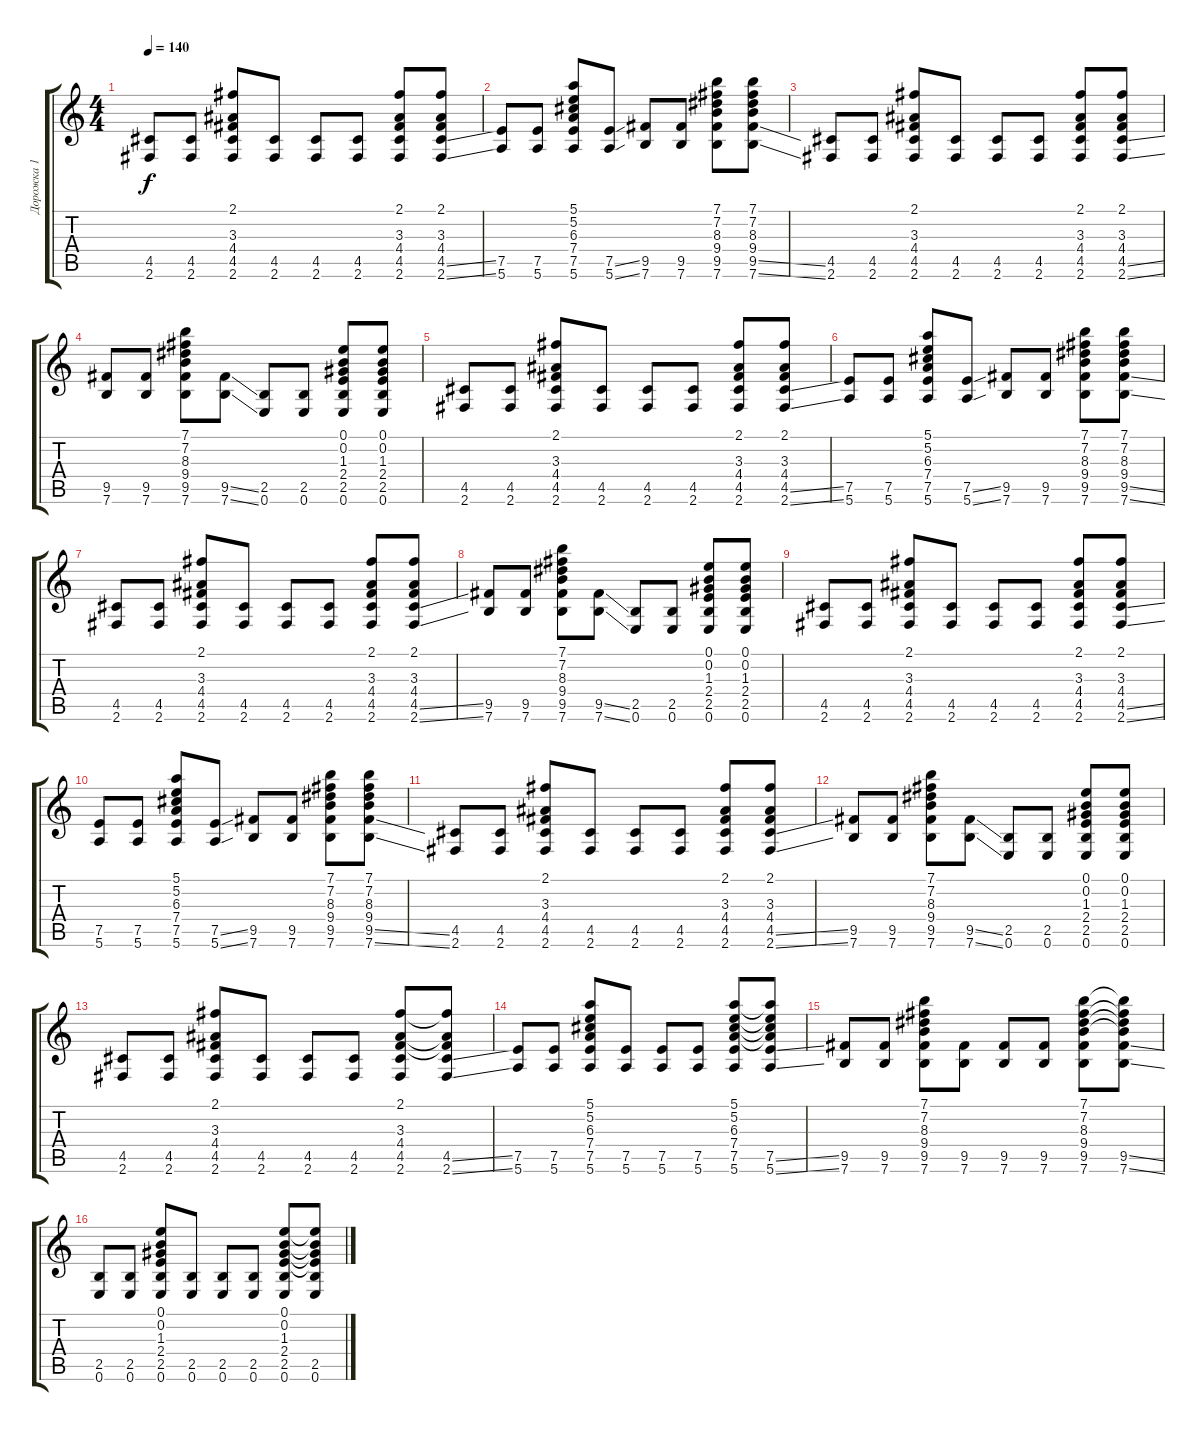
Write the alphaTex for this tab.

\track ("Дорожка 1" "Дорожка 1") {instrument acousticguitarsteel}
\staff {score tabs}
\tuning (E4 B3 G3 D3 A2 E2) {hide}
\ts (4 4)
\tempo 140
\clef g2
\ks c
(4.5 2.6).8{dy f instrument acousticguitarsteel} (4.5 2.6).8 (2.1 3.3 4.4 4.5 2.6).8 (4.5 2.6).8 (4.5 2.6).8 (4.5 2.6).8 (2.1 3.3 4.4 4.5 2.6).8 (2.1 3.3 4.4 4.5{ss} 2.6{ss}).8 |
(7.5 5.6).8 (7.5 5.6).8 (5.1 5.2 6.3 7.4 7.5 5.6).8 (7.5{ss} 5.6{ss}).8 (9.5 7.6).8 (9.5 7.6).8 (7.1 7.2 8.3 9.4 9.5 7.6).8 (7.1 7.2 8.3 9.4 9.5{ss} 7.6{ss}).8 |
(4.5 2.6).8 (4.5 2.6).8 (2.1 3.3 4.4 4.5 2.6).8 (4.5 2.6).8 (4.5 2.6).8 (4.5 2.6).8 (2.1 3.3 4.4 4.5 2.6).8 (2.1 3.3 4.4 4.5{ss} 2.6{ss}).8 |
(9.5 7.6).8 (9.5 7.6).8 (7.1 7.2 8.3 9.4 9.5 7.6).8 (9.5{ss} 7.6{ss}).8 (2.5 0.6).8 (2.5 0.6).8 (0.1 0.2 1.3 2.4 2.5 0.6).8 (0.1 0.2 1.3 2.4 2.5 0.6).8 |
(4.5 2.6).8 (4.5 2.6).8 (2.1 3.3 4.4 4.5 2.6).8 (4.5 2.6).8 (4.5 2.6).8 (4.5 2.6).8 (2.1 3.3 4.4 4.5 2.6).8 (2.1 3.3 4.4 4.5{ss} 2.6{ss}).8 |
(7.5 5.6).8 (7.5 5.6).8 (5.1 5.2 6.3 7.4 7.5 5.6).8 (7.5{ss} 5.6{ss}).8 (9.5 7.6).8 (9.5 7.6).8 (7.1 7.2 8.3 9.4 9.5 7.6).8 (7.1 7.2 8.3 9.4 9.5{ss} 7.6{ss}).8 |
(4.5 2.6).8 (4.5 2.6).8 (2.1 3.3 4.4 4.5 2.6).8 (4.5 2.6).8 (4.5 2.6).8 (4.5 2.6).8 (2.1 3.3 4.4 4.5 2.6).8 (2.1 3.3 4.4 4.5{ss} 2.6{ss}).8 |
(9.5 7.6).8 (9.5 7.6).8 (7.1 7.2 8.3 9.4 9.5 7.6).8 (9.5{ss} 7.6{ss}).8 (2.5 0.6).8 (2.5 0.6).8 (0.1 0.2 1.3 2.4 2.5 0.6).8 (0.1 0.2 1.3 2.4 2.5 0.6).8 |
(4.5 2.6).8 (4.5 2.6).8 (2.1 3.3 4.4 4.5 2.6).8 (4.5 2.6).8 (4.5 2.6).8 (4.5 2.6).8 (2.1 3.3 4.4 4.5 2.6).8 (2.1 3.3 4.4 4.5{ss} 2.6{ss}).8 |
(7.5 5.6).8 (7.5 5.6).8 (5.1 5.2 6.3 7.4 7.5 5.6).8 (7.5{ss} 5.6{ss}).8 (9.5 7.6).8 (9.5 7.6).8 (7.1 7.2 8.3 9.4 9.5 7.6).8 (7.1 7.2 8.3 9.4 9.5{ss} 7.6{ss}).8 |
(4.5 2.6).8 (4.5 2.6).8 (2.1 3.3 4.4 4.5 2.6).8 (4.5 2.6).8 (4.5 2.6).8 (4.5 2.6).8 (2.1 3.3 4.4 4.5 2.6).8 (2.1 3.3 4.4 4.5{ss} 2.6{ss}).8 |
(9.5 7.6).8 (9.5 7.6).8 (7.1 7.2 8.3 9.4 9.5 7.6).8 (9.5{ss} 7.6{ss}).8 (2.5 0.6).8 (2.5 0.6).8 (0.1 0.2 1.3 2.4 2.5 0.6).8 (0.1 0.2 1.3 2.4 2.5 0.6).8 |
(4.5 2.6).8{volume 5 instrument distortionguitar} (4.5 2.6).8 (2.1 3.3 4.4 4.5 2.6).8 (4.5 2.6).8 (4.5 2.6).8 (4.5 2.6).8 (2.1 3.3 4.4 4.5 2.6).8 (2.1{t} 3.3{t} 4.4{t} 4.5{ss} 2.6{ss}).8 |
(7.5 5.6).8 (7.5 5.6).8 (5.1 5.2 6.3 7.4 7.5 5.6).8 (7.5 5.6).8 (7.5 5.6).8 (7.5 5.6).8 (5.1 5.2 6.3 7.4 7.5 5.6).8 (5.1{t} 5.2{t} 6.3{t} 7.4{t} 7.5{ss} 5.6{ss}).8 |
(9.5 7.6).8 (9.5 7.6).8 (7.1 7.2 8.3 9.4 9.5 7.6).8 (9.5 7.6).8 (9.5 7.6).8 (9.5 7.6).8 (7.1 7.2 8.3 9.4 9.5 7.6).8 (7.1{t} 7.2{t} 8.3{t} 9.4{t} 9.5{ss} 7.6{ss}).8 |
(2.5 0.6).8 (2.5 0.6).8 (0.1 0.2 1.3 2.4 2.5 0.6).8 (2.5 0.6).8 (2.5 0.6).8 (2.5 0.6).8 (0.1 0.2 1.3 2.4 2.5 0.6).8 (0.1{t} 0.2{t} 1.3{t} 2.4{t} 2.5 0.6).8
